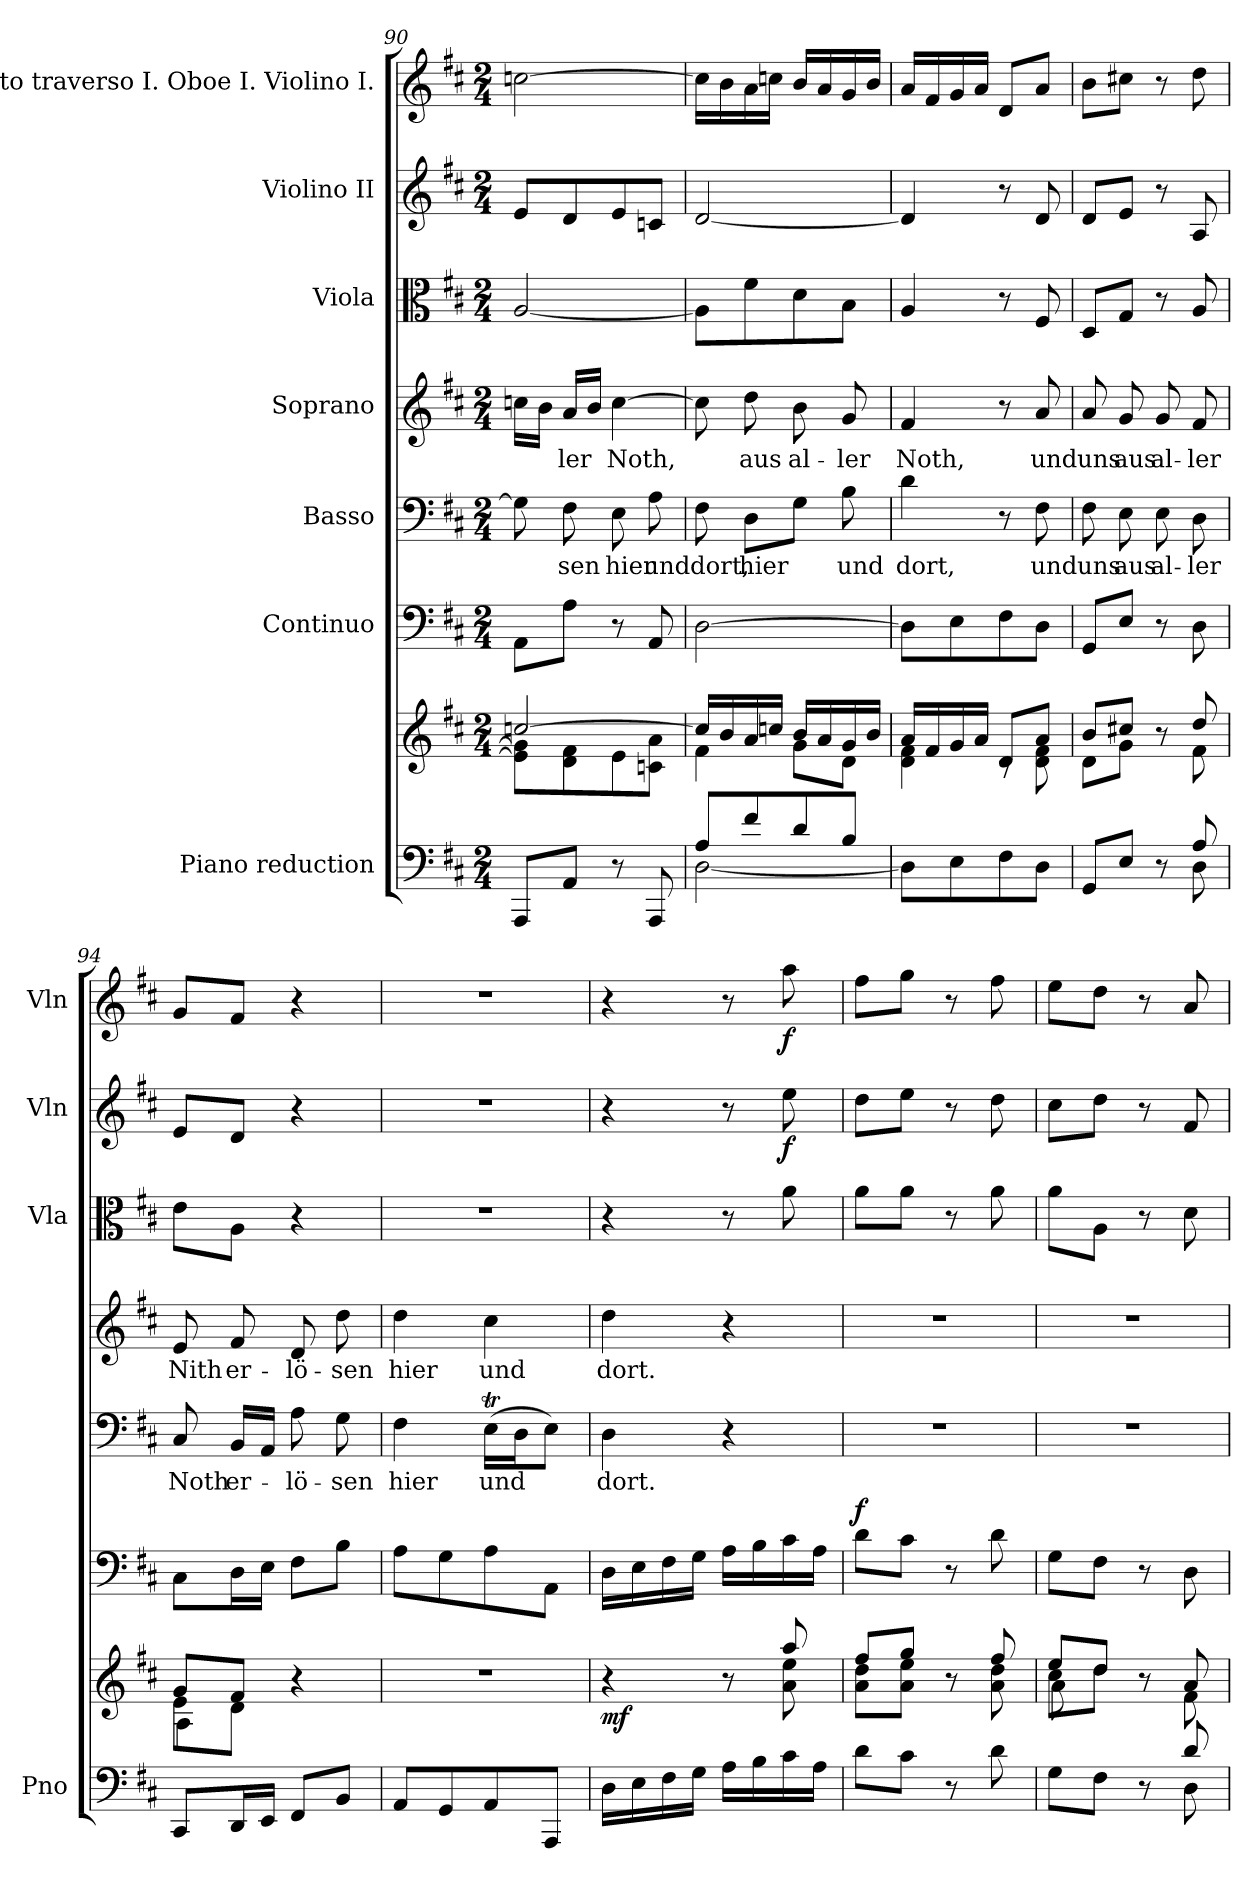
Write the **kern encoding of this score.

**kern	**kern	**dynam	**kern	**dynam	**kern	**text	**kern	**text	**kern	**dynam	**kern	**dynam	**kern	**dynam
*part7	*part7	*part7	*part6	*part6	*part5	*part5	*part4	*part4	*part3	*part3	*part2	*part2	*part1	*part1
*staff8	*staff7	*staff7/8	*staff6	*staff6	*staff5	*staff5	*staff4	*staff4	*staff3	*staff3	*staff2	*staff2	*staff1	*staff1
*I"Piano reduction	*	*	*I"Continuo	*	*I"Basso	*	*I"Soprano	*	*I"Viola	*	*I"Violino II	*	*I"Flauto traverso I. Oboe I. Violino I.	*
*I'Pno	*	*	*	*	*	*	*	*	*I'Vla	*	*I'Vln	*	*I'Vln	*
*clefF4	*clefG2	*	*clefF4	*	*clefF4	*	*clefG2	*	*clefC3	*	*clefG2	*	*clefG2	*
*k[f#c#]	*k[f#c#]	*	*k[f#c#]	*	*k[f#c#]	*	*k[f#c#]	*	*k[f#c#]	*	*k[f#c#]	*	*k[f#c#]	*
*M2/4	*M2/4	*	*M2/4	*	*M2/4	*	*M2/4	*	*M2/4	*	*M2/4	*	*M2/4	*
=90	=90	=90	=90	=90	=90	=90	=90	=90	=90	=90	=90	=90	=90	=90
*	*^	*	*	*	*	*	*	*	*	*	*	*	*	*
8AAA/L	[2ccn/	8e\] 8g\]L	.	8AA\L	.	8G\]	.	16ccn\LL	.	[2A/	.	8e/L	.	[2ccn\	.
.	.	.	.	.	.	.	.	16b\JJ	.	.	.	.	.	.	.
!	!	!	!	!	!	!	!LO:LY:b	!	!LO:LY:b	!	!	!	!	!	!
8AA/J	.	8d\ 8f#\	.	8A\J	.	8F#\	-sen	16a/LL	-ler	.	.	8d/	.	.	.
.	.	.	.	.	.	.	.	16b/JJ	.	.	.	.	.	.	.
!	!	!	!	!	!	!	!LO:LY:b	!	!LO:LY:b	!	!	!	!	!	!
8r	.	8e\	.	8r	.	8E\	hier	[4cc\	Noth,	.	.	8e/	.	.	.
!	!	!	!	!	!	!	!LO:LY:b	!	!	!	!	!	!	!	!
8AAA/	.	8cn\ 8a\J	.	8AA/	.	8A\	und	.	.	.	.	8cn/J	.	.	.
!!LO:PB:g=z
=91	=91	=91	=91	=91	=91	=91	=91	=91	=91	=91	=91	=91	=91	=91	=91
*^	*	*	*	*	*	*	*	*	*	*	*	*	*	*	*
!	!	!	!	!	!	!	!	!LO:LY:b	!	!	!	!	!	!	!	!
8A/L	[2D\	16cc/LL]	4f#\	.	[2D\	.	8F#\	dort,	8cc\]	.	8A\L]	.	[2d/	.	16cc\LL]	.
.	.	16b/	.	.	.	.	.	.	.	.	.	.	.	.	16b\	.
!	!	!	!	!	!	!	!	!LO:LY:b	!	!LO:LY:b	!	!	!	!	!	!
8f#/	.	16a/	.	.	.	.	8D\L	hier	8dd\	aus	8f#\	.	.	.	16a\	.
.	.	16ccn/JJ	.	.	.	.	.	.	.	.	.	.	.	.	16ccn\JJ	.
!	!	!	!	!	!	!	!	!	!	!LO:LY:b	!	!	!	!	!	!
8d/	.	16b/LL	8g\L	.	.	.	8G\J	.	8b\	al-	8d\	.	.	.	16b/LL	.
.	.	16a/	.	.	.	.	.	.	.	.	.	.	.	.	16a/	.
!	!	!	!	!	!	!	!	!LO:LY:b	!	!LO:LY:b	!	!	!	!	!	!
8B/J	.	16g/	8d\J	.	.	.	8B\	und	8g/	-ler	8B\J	.	.	.	16g/	.
.	.	16b/JJ	.	.	.	.	.	.	.	.	.	.	.	.	16b/JJ	.
*v	*v	*	*	*	*	*	*	*	*	*	*	*	*	*	*	*
=92	=92	=92	=92	=92	=92	=92	=92	=92	=92	=92	=92	=92	=92	=92	=92
!	!	!	!	!	!	!	!LO:LY:b	!	!LO:LY:b	!	!	!	!	!	!
8D\L]	16a/LL	4d\ 4f#\	.	8D\L]	.	4d\	dort,	4f#/	Noth,	4A/	.	4d/]	.	16a/LL	.
.	16f#/	.	.	.	.	.	.	.	.	.	.	.	.	16f#/	.
8E\	16g/	.	.	8E\	.	.	.	.	.	.	.	.	.	16g/	.
.	16a/JJ	.	.	.	.	.	.	.	.	.	.	.	.	16a/JJ	.
8F#\	8d/L	8rc	.	8F#\	.	8r	.	8r	.	8r	.	8r	.	8d/L	.
!	!	!	!	!	!	!	!LO:LY:b	!	!LO:LY:b	!	!	!	!	!	!
8D\J	8a/J	8d\ 8f#\	.	8D\J	.	8F#\	und	8a/	und	8F#/	.	8d/	.	8a/J	.
=93	=93	=93	=93	=93	=93	=93	=93	=93	=93	=93	=93	=93	=93	=93	=93
*^	*	*	*	*	*	*	*	*	*	*	*	*	*	*	*
!	!	!	!	!	!	!	!	!LO:LY:b	!	!LO:LY:b	!	!	!	!	!	!
8GG/L	4ryy	8b/L	8d\L	.	8GG/L	.	8F#\	uns	8a/	uns	8D/L	.	8d/L	.	8b\L	.
!	!	!	!	!	!	!	!	!LO:LY:b	!	!LO:LY:b	!	!	!	!	!	!
8E/J	.	8cc#X/J	8g\J	.	8E/J	.	8E\	aus	8g/	aus	8G/J	.	8e/J	.	8cc#X\J	.
!	!	!	!	!	!	!	!	!LO:LY:b	!	!LO:LY:b	!	!	!	!	!	!
8r	8ryy	8r	8ryy	.	8r	.	8E\	al-	8g/	al-	8r	.	8r	.	8r	.
!	!	!	!	!	!	!	!	!LO:LY:b	!	!LO:LY:b	!	!	!	!	!	!
8A/	8D\	8dd/	8f#\	.	8D\	.	8D\	-ler	8f#/	-ler	8A/	.	8A/	.	8dd\	.
=94	=94	=94	=94	=94	=94	=94	=94	=94	=94	=94	=94	=94	=94	=94	=94	=94
*	*	*	*^	*	*	*	*	*	*	*	*	*	*	*	*	*
!	!	!	!	!	!	!	!	!	!LO:LY:b	!	!LO:LY:b	!	!	!	!	!	!
*v	*v	*	*	*	*	*	*	*	*	*	*	*	*	*	*	*	*
8CC#/L	8g/L	8e\L	4A\	.	8C#\L	.	8C#/	Noth	8e/	Nith	8e\L	.	8e/L	.	8g/L	.
!	!	!	!	!	!	!	!	!LO:LY:b	!	!LO:LY:b	!	!	!	!	!	!
16DD/L	8f#/J	8d\J	.	.	16D\L	.	16BB/LL	er-	8f#/	er-	8A\J	.	8d/J	.	8f#/J	.
16EE/JJ	.	.	.	.	16E\JJ	.	16AA/JJ	.	.	.	.	.	.	.	.	.
!	!	!	!	!	!	!	!	!LO:LY:b	!	!LO:LY:b	!	!	!	!	!	!
8FF#/L	4r	4ryy	4ryy	.	8F#\L	.	8A\	-lö-	8d/	-lö-	4r	.	4r	.	4r	.
!	!	!	!	!	!	!	!	!LO:LY:b	!	!LO:LY:b	!	!	!	!	!	!
8BB/J	.	.	.	.	8B\J	.	8G\	-sen	8dd\	-sen	.	.	.	.	.	.
*	*v	*v	*v	*	*	*	*	*	*	*	*	*	*	*	*	*
=95	=95	=95	=95	=95	=95	=95	=95	=95	=95	=95	=95	=95	=95	=95
!	!	!	!	!	!	!LO:LY:b	!	!LO:LY:b	!	!	!	!	!	!
8AA/L	2r	.	8A\L	.	4F#\	hier	4dd\	hier	2r	.	2r	.	2r	.
8GG/	.	.	8G\	.	.	.	.	.	.	.	.	.	.	.
!	!	!	!	!	!	!LO:LY:b	!	!LO:LY:b	!	!	!	!	!	!
8AA/	.	.	8A\	.	(>16ET\LL	und	4cc#\	und	.	.	.	.	.	.
.	.	.	.	.	16D\J	.	.	.	.	.	.	.	.	.
8AAA/J	.	.	8AA\J	.	8E\J)	.	.	.	.	.	.	.	.	.
=96	=96	=96	=96	=96	=96	=96	=96	=96	=96	=96	=96	=96	=96	=96
*	*^	*	*	*	*	*	*	*	*	*	*	*	*	*
!	!	!	!LO:DY:b	!	!	!	!LO:LY:b	!	!LO:LY:b	!	!	!	!	!	!
16D\LL	4r	4ryy	mf	16D\LL	.	4D\	dort.	4dd\	dort.	4r	.	4r	.	4r	.
16E\	.	.	.	16E\	.	.	.	.	.	.	.	.	.	.	.
16F#\	.	.	.	16F#\	.	.	.	.	.	.	.	.	.	.	.
16G\JJ	.	.	.	16G\JJ	.	.	.	.	.	.	.	.	.	.	.
16A\LL	8r	8ryy	.	16A\LL	.	4r	.	4r	.	8r	.	8r	.	8r	.
16B\	.	.	.	16B\	.	.	.	.	.	.	.	.	.	.	.
!	!	!	!	!	!	!	!	!	!	!	!LO:DY:b	!	!	!	!
!	!	!	!	!	!	!	!	!	!	!	!LO:DY:n=1:b	!	!	!	!
!	!	!	!	!	!	!	!	!	!	!	!LO:DY:n=2:b	!	!LO:DY:b	!	!LO:DY:b
16c#\	8aa/	8a\ 8ee\	.	16c#\	.	.	.	.	.	8a\	other-dynamics f other-dynamics	8ee\	f	8aa\	f
16A\JJ	.	.	.	16A\JJ	.	.	.	.	.	.	.	.	.	.	.
!!LO:LB:g=z
=97	=97	=97	=97	=97	=97	=97	=97	=97	=97	=97	=97	=97	=97	=97	=97
!	!	!	!	!	!LO:DY:a	!	!	!	!	!	!	!	!	!	!
8d\L	8ff#/L	8a\ 8dd\L	.	8d\L	f	2r	.	2r	.	8a\L	.	8dd\L	.	8ff#\L	.
8c#\J	8gg/J	8a\ 8ee\J	.	8c#\J	.	.	.	.	.	8a\J	.	8ee\J	.	8gg\J	.
8r	8r	8ryy	.	8r	.	.	.	.	.	8r	.	8r	.	8r	.
8d\	8ff#/	8a\ 8dd\	.	8d\	.	.	.	.	.	8a\	.	8dd\	.	8ff#\	.
=98	=98	=98	=98	=98	=98	=98	=98	=98	=98	=98	=98	=98	=98	=98	=98
*^	*	*^	*	*	*	*	*	*	*	*	*	*	*	*	*
8ryy	8G\L	8ee/L	8cc#\L	8a\L	.	8G\L	.	2r	.	2r	.	8a\L	.	8cc#\L	.	8ee\L	.
8A/J	8F#\J	8dd/J	8dd\J	4.ryy	.	8F#\J	.	.	.	.	.	8A\J	.	8dd\J	.	8dd\J	.
8r	8ryy	8r	8ryy	.	.	8r	.	.	.	.	.	8r	.	8r	.	8r	.
8d/	8D\	8a/	8f#\	.	.	8D\	.	.	.	.	.	8d\	.	8f#/	.	8a/	.
*v	*v	*	*	*	*	*	*	*	*	*	*	*	*	*	*	*	*
*	*v	*v	*v	*	*	*	*	*	*	*	*	*	*	*	*	*
=	=	=	=	=	=	=	=	=	=	=	=	=	=	=
*-	*-	*-	*-	*-	*-	*-	*-	*-	*-	*-	*-	*-	*-	*-
